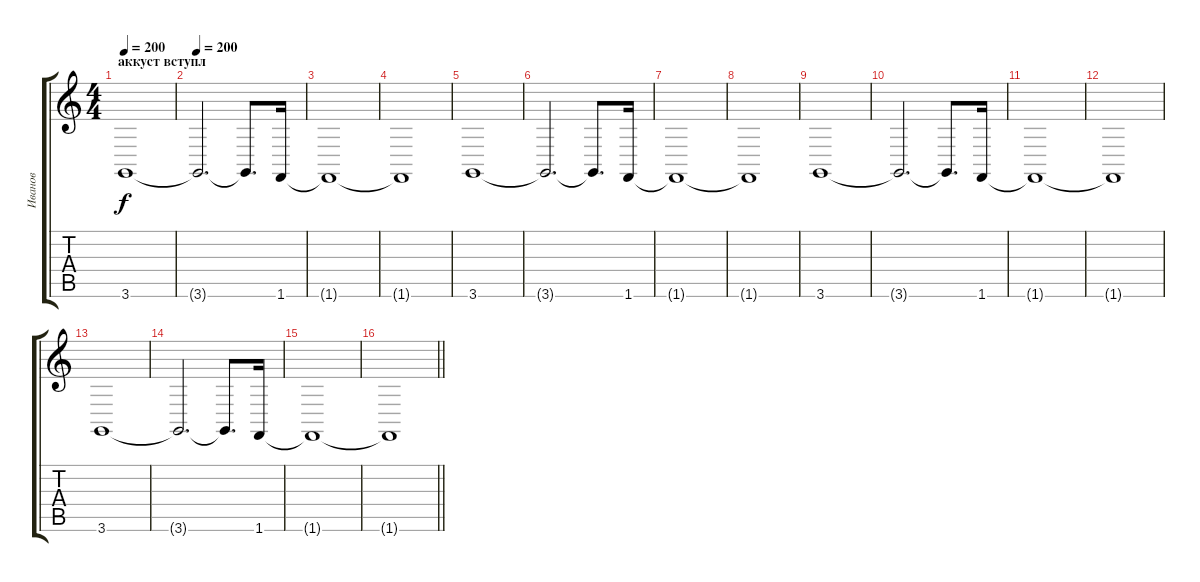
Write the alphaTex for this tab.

\track ("Иванов" "Иванов") {instrument tremolostrings}
\staff {score tabs}
\tuning (E4 B3 G3 D3 A2 E2) {hide}
\ts (4 4)
\section ("" "аккуст вступл")
\tempo 200
\clef g2
\ks c
3.6.1{dy f instrument tremolostrings} |
\tempo 200
3.6{t}.2{d} 3.6{t}.8{d} 1.6.16 |
1.6{t}.1 |
1.6{t}.1 |
3.6.1 |
3.6{t}.2{d} 3.6{t}.8{d} 1.6.16 |
1.6{t}.1 |
1.6{t}.1 |
3.6.1 |
3.6{t}.2{d} 3.6{t}.8{d} 1.6.16 |
1.6{t}.1 |
1.6{t}.1 |
3.6.1 |
3.6{t}.2{d} 3.6{t}.8{d} 1.6.16 |
1.6{t}.1 |
\barLineRight lightlight
1.6{t}.1
